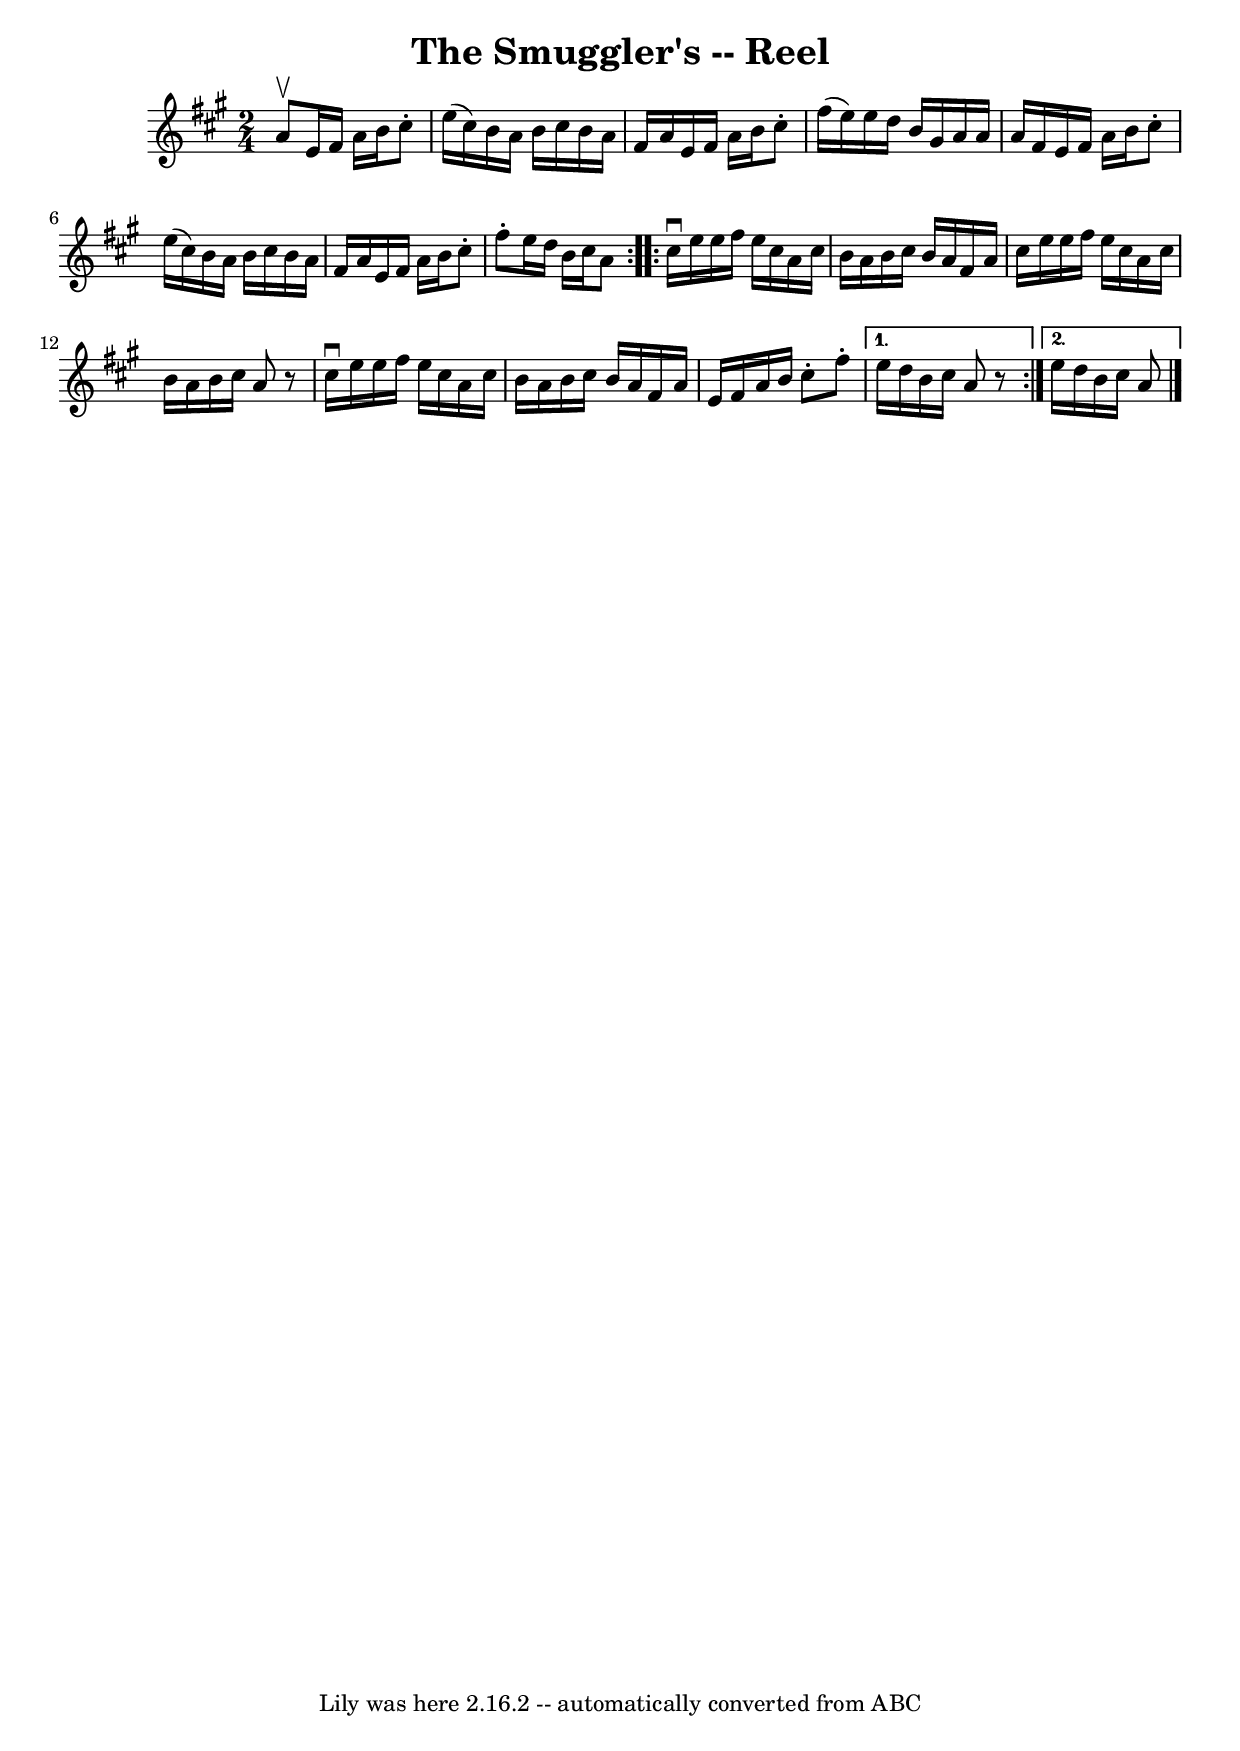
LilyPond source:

\version "2.16.2"
\include "Mammoth.ily"
\header {
  %% book = "Ryan's Mammoth Collection"
  crossRefNumber = "1"
  footnotes = "\\\\"
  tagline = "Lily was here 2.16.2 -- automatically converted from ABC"
  title = "The Smuggler's -- Reel"

}
voicedefault =  {



  \repeat volta 2 {

    \time 2/4 
    \key a \major
    a'8^\upbow |
    e'16 fis'16 a'16    
    b'16 cis''8 -. e''16 (cis''16)   |
    b'16 a'16 b'16    
    cis''16 b'16 a'16 fis'16 a'16    |
    e'16 fis'16 a'16  
    b'16 cis''8 -. fis''16 (e''16)   |
    e''16 d''16 b'16 
    gis'16 a'16 a'16 a'16 fis'16    |
    e'16 fis'16    
    a'16 b'16 cis''8 -. e''16 (cis''16)   |
    b'16 a'16    
    b'16 cis''16 b'16 a'16 fis'16 a'16    |
    e'16 fis'16  
    a'16 b'16 cis''8 -. fis''8 -.   |
    e''16 d''16 b'16    
    cis''16 a'8  
  }     
  \repeat volta 2 {
    cis''16^\downbow e''16 e''16    
    fis''16 e''16 cis''16 a'16 cis''16    |
    b'16 a'16    
    b'16 cis''16 b'16 a'16 fis'16 a'16    |
    cis''16    
    e''16 e''16 fis''16 e''16 cis''16 a'16 cis''16    |
    
    b'16 a'16 b'16 cis''16 a'8    r8   |
    cis''16^\downbow   
    e''16 e''16 fis''16 e''16 cis''16 a'16 cis''16    |
    
    b'16 a'16 b'16 cis''16 b'16 a'16 fis'16 a'16    |
    
    e'16 fis'16 a'16 b'16 cis''8 -. fis''8 -.   
  } \alternative{{  
    e''16 d''16 b'16 cis''16 a'8    r8   
  } { e''16 d''16 b'16  
      cis''16 a'8  \bar "|."   
    }
	       }

}

\score{
  <<

    \context Staff="default"
    {
      \voicedefault 
      
    }

  >>
  \layout {
    
  }
  \midi {
  }

}
